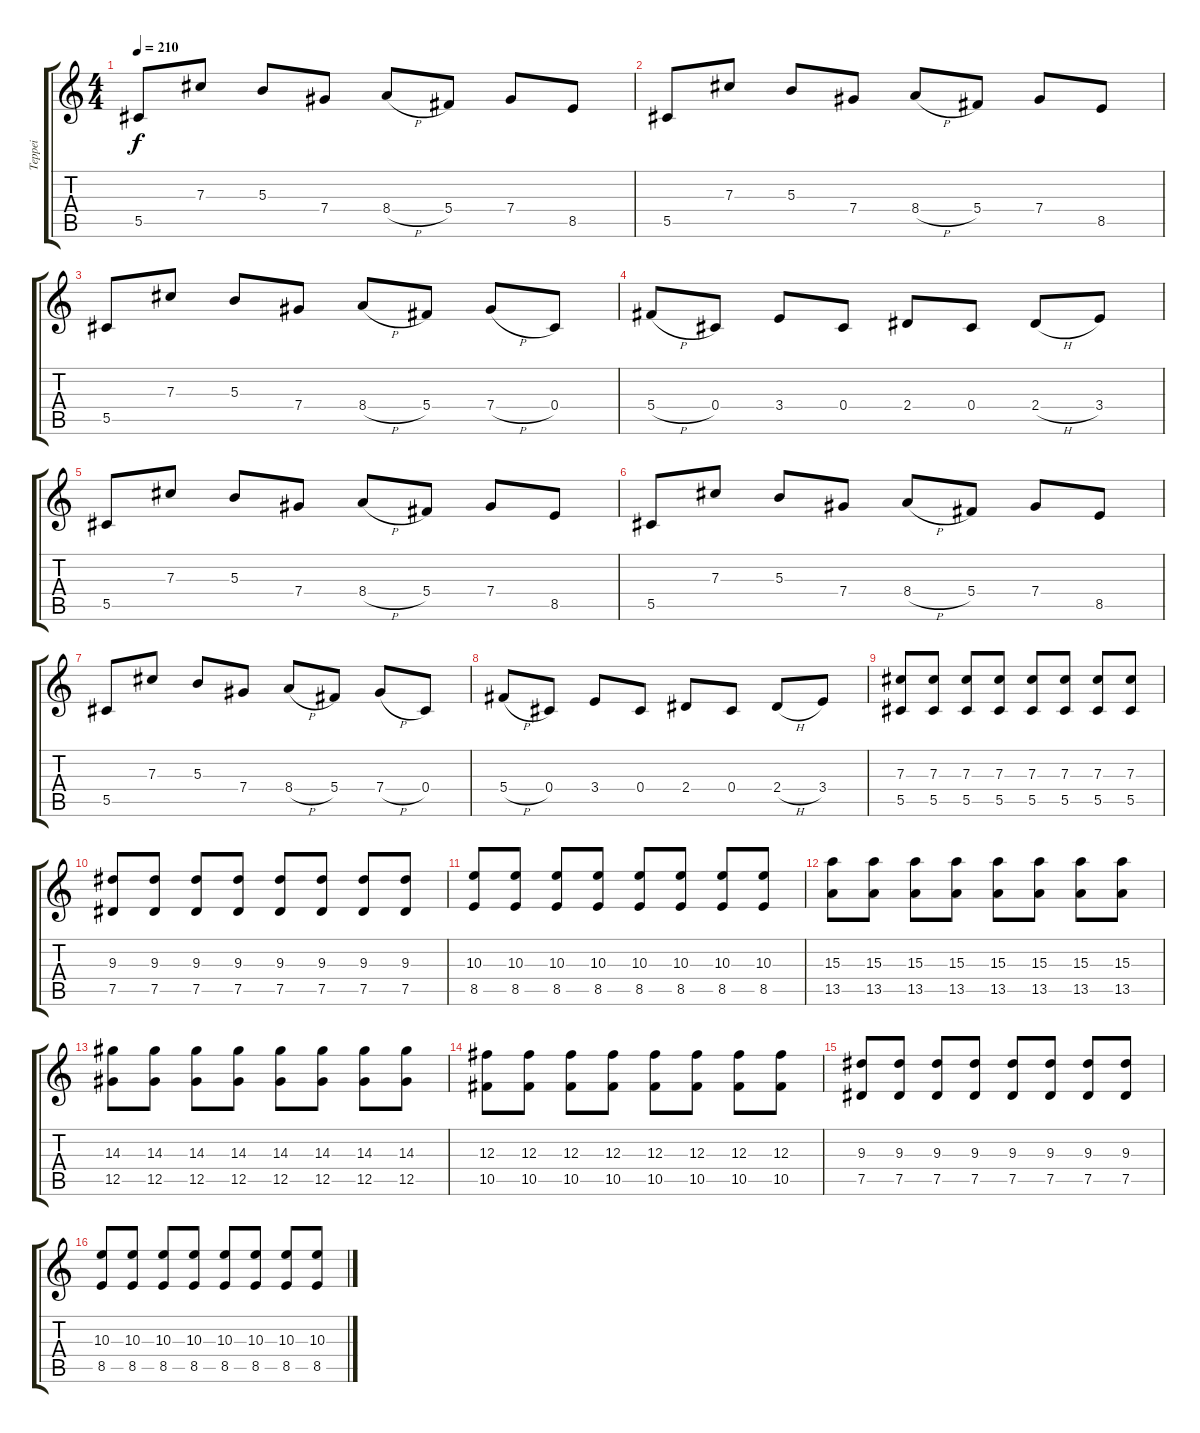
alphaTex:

\track ("Teppei" "Teppei") {instrument overdrivenguitar}
\staff {score tabs}
\tuning (Eb4 Bb3 Gb3 Db3 Ab2 Db2) {hide}
\ts (4 4)
\tempo 210
\clef g2
\ks c
5.5.8{dy f} 7.3.8 5.3.8 7.4.8 8.4{h}.8 5.4.8 7.4.8 8.5.8 |
5.5.8 7.3.8 5.3.8 7.4.8 8.4{h}.8 5.4.8 7.4.8 8.5.8 |
5.5.8 7.3.8 5.3.8 7.4.8 8.4{h}.8 5.4.8 7.4{h}.8 0.4.8 |
5.4{h}.8 0.4.8 3.4.8 0.4.8 2.4.8 0.4.8 2.4{h}.8 3.4.8 |
5.5.8 7.3.8 5.3.8 7.4.8 8.4{h}.8 5.4.8 7.4.8 8.5.8 |
5.5.8 7.3.8 5.3.8 7.4.8 8.4{h}.8 5.4.8 7.4.8 8.5.8 |
5.5.8 7.3.8 5.3.8 7.4.8 8.4{h}.8 5.4.8 7.4{h}.8 0.4.8 |
5.4{h}.8 0.4.8 3.4.8 0.4.8 2.4.8 0.4.8 2.4{h}.8 3.4.8 |
(7.3 5.5).8 (7.3 5.5).8 (7.3 5.5).8 (7.3 5.5).8 (7.3 5.5).8 (7.3 5.5).8 (7.3 5.5).8 (7.3 5.5).8 |
(9.3 7.5).8 (9.3 7.5).8 (9.3 7.5).8 (9.3 7.5).8 (9.3 7.5).8 (9.3 7.5).8 (9.3 7.5).8 (9.3 7.5).8 |
(10.3 8.5).8 (10.3 8.5).8 (10.3 8.5).8 (10.3 8.5).8 (10.3 8.5).8 (10.3 8.5).8 (10.3 8.5).8 (10.3 8.5).8 |
(15.3 13.5).8 (15.3 13.5).8 (15.3 13.5).8 (15.3 13.5).8 (15.3 13.5).8 (15.3 13.5).8 (15.3 13.5).8 (15.3 13.5).8 |
(14.3 12.5).8 (14.3 12.5).8 (14.3 12.5).8 (14.3 12.5).8 (14.3 12.5).8 (14.3 12.5).8 (14.3 12.5).8 (14.3 12.5).8 |
(12.3 10.5).8 (12.3 10.5).8 (12.3 10.5).8 (12.3 10.5).8 (12.3 10.5).8 (12.3 10.5).8 (12.3 10.5).8 (12.3 10.5).8 |
(9.3 7.5).8 (9.3 7.5).8 (9.3 7.5).8 (9.3 7.5).8 (9.3 7.5).8 (9.3 7.5).8 (9.3 7.5).8 (9.3 7.5).8 |
(10.3 8.5).8 (10.3 8.5).8 (10.3 8.5).8 (10.3 8.5).8 (10.3 8.5).8 (10.3 8.5).8 (10.3 8.5).8 (10.3 8.5).8
